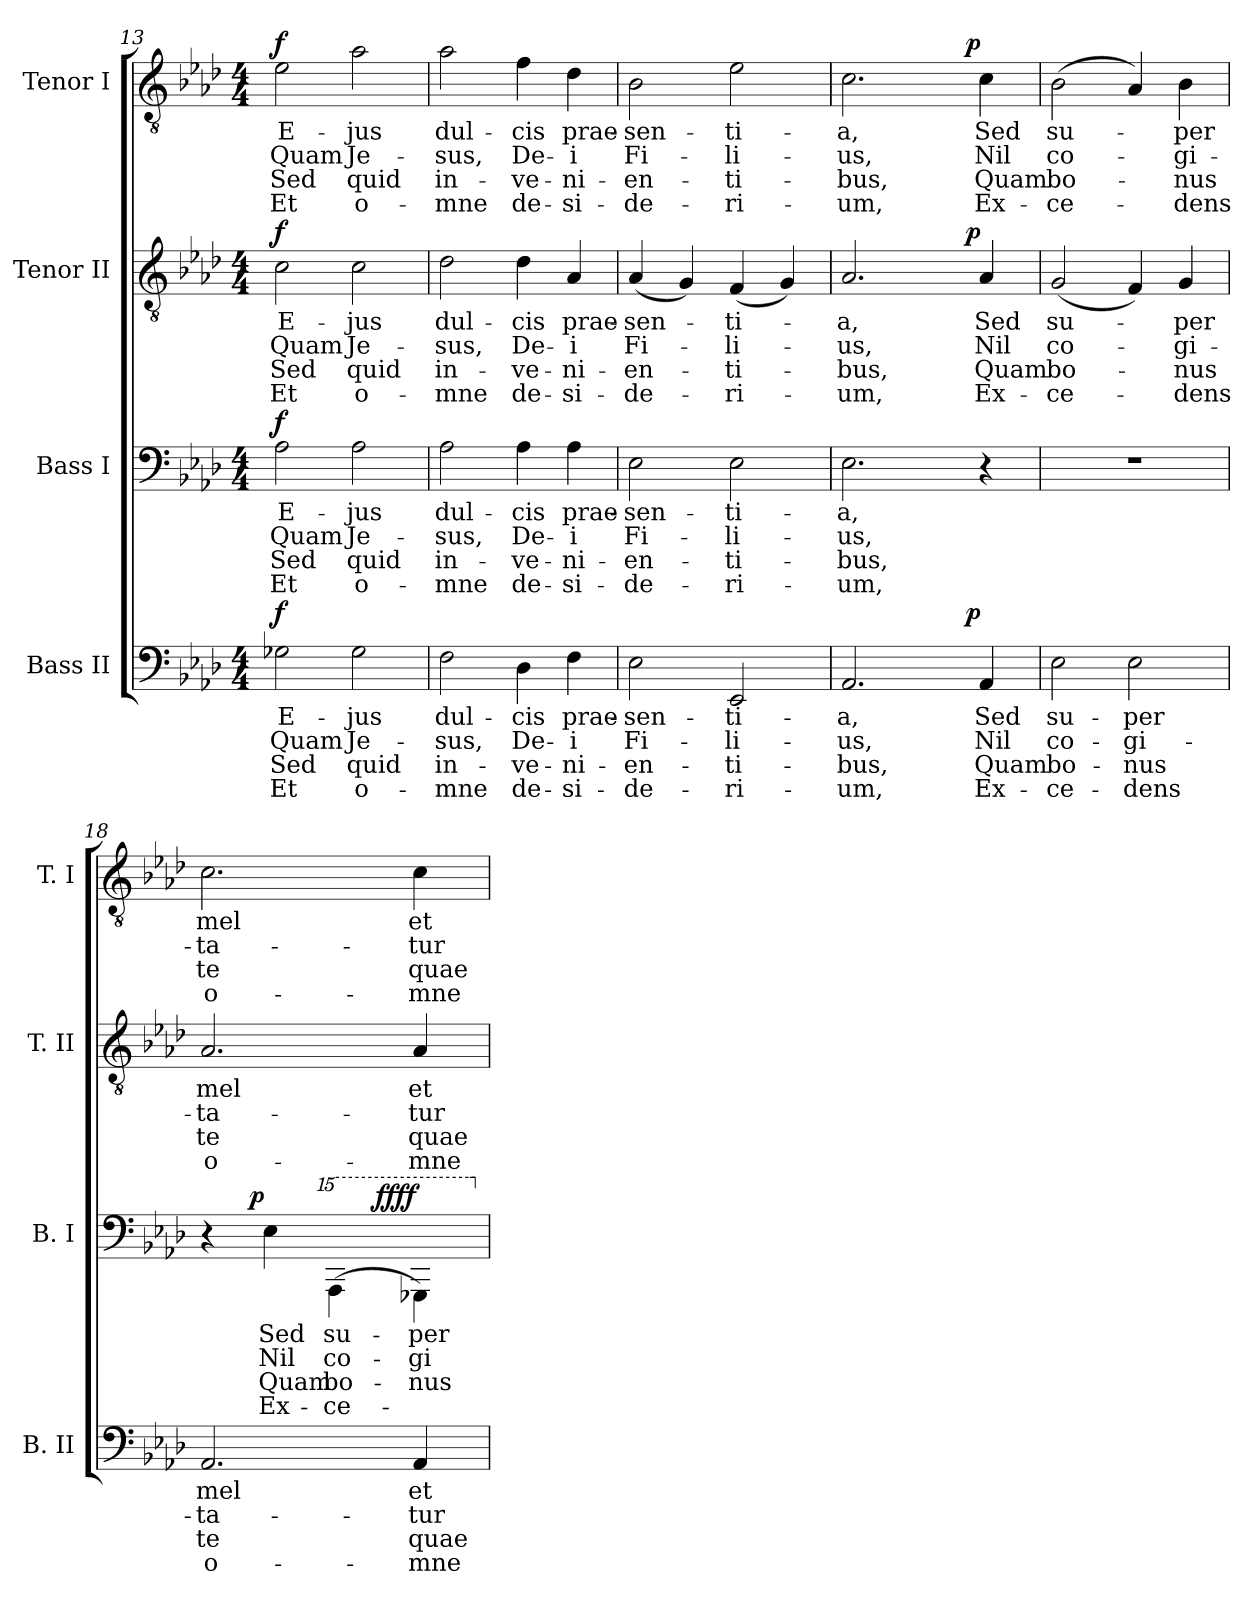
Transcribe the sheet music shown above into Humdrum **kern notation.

**kern	**text	**text	**text	**text	**dynam	**kern	**text	**text	**text	**text	**dynam	**kern	**text	**text	**text	**text	**dynam	**kern	**text	**text	**text	**text	**dynam
*part4	*part4	*part4	*part4	*part4	*part4	*part3	*part3	*part3	*part3	*part3	*part3	*part2	*part2	*part2	*part2	*part2	*part2	*part1	*part1	*part1	*part1	*part1	*part1
*staff4	*staff4	*staff4	*staff4	*staff4	*staff4	*staff3	*staff3	*staff3	*staff3	*staff3	*staff3	*staff2	*staff2	*staff2	*staff2	*staff2	*staff2	*staff1	*staff1	*staff1	*staff1	*staff1	*staff1
*I"Bass II	*	*	*	*	*	*I"Bass I	*	*	*	*	*	*I"Tenor II	*	*	*	*	*	*I"Tenor I	*	*	*	*	*
*I'B. II	*	*	*	*	*	*I'B. I	*	*	*	*	*	*I'T. II	*	*	*	*	*	*I'T. I	*	*	*	*	*
!!LO:PB:g=z
*clefF4	*	*	*	*	*	*clefF4	*	*	*	*	*	*clefGv2	*	*	*	*	*	*clefGv2	*	*	*	*	*
*k[b-e-a-d-]	*	*	*	*	*	*k[b-e-a-d-]	*	*	*	*	*	*k[b-e-a-d-]	*	*	*	*	*	*k[b-e-a-d-]	*	*	*	*	*
*A-:	*	*	*	*	*	*A-:	*	*	*	*	*	*A-:	*	*	*	*	*	*A-:	*	*	*	*	*
*M4/4	*	*	*	*	*	*M4/4	*	*	*	*	*	*M4/4	*	*	*	*	*	*M4/4	*	*	*	*	*
=13	=13	=13	=13	=13	=13	=13	=13	=13	=13	=13	=13	=13	=13	=13	=13	=13	=13	=13	=13	=13	=13	=13	=13
!	!LO:LY:b	!LO:LY:b	!LO:LY:b	!LO:LY:b	!LO:DY:a	!	!LO:LY:b	!LO:LY:b	!LO:LY:b	!LO:LY:b	!LO:DY:a	!	!LO:LY:b	!LO:LY:b	!LO:LY:b	!LO:LY:b	!LO:DY:a	!	!LO:LY:b	!LO:LY:b	!LO:LY:b	!LO:LY:b	!LO:DY:a
2G-X\	E-	Quam	Sed	Et	f	2A-\	E-	Quam	Sed	Et	f	2c\	E-	Quam	Sed	Et	f	2e-\	E-	Quam	Sed	Et	f
!	!LO:LY:b	!LO:LY:b	!LO:LY:b	!LO:LY:b	!	!	!LO:LY:b	!LO:LY:b	!LO:LY:b	!LO:LY:b	!	!	!LO:LY:b	!LO:LY:b	!LO:LY:b	!LO:LY:b	!	!	!LO:LY:b	!LO:LY:b	!LO:LY:b	!LO:LY:b	!
2G-\	-jus	Je-	quid	o-	.	2A-\	-jus	Je-	quid	o-	.	2c\	-jus	Je-	quid	o-	.	2a-\	-jus	Je-	quid	o-	.
=14	=14	=14	=14	=14	=14	=14	=14	=14	=14	=14	=14	=14	=14	=14	=14	=14	=14	=14	=14	=14	=14	=14	=14
!	!LO:LY:b	!LO:LY:b	!LO:LY:b	!LO:LY:b	!	!	!LO:LY:b	!LO:LY:b	!LO:LY:b	!LO:LY:b	!	!	!LO:LY:b	!LO:LY:b	!LO:LY:b	!LO:LY:b	!	!	!LO:LY:b	!LO:LY:b	!LO:LY:b	!LO:LY:b	!
2F\	dul-	-sus,	in-	-mne	.	2A-\	dul-	-sus,	in-	-mne	.	2d-\	dul-	-sus,	in-	-mne	.	2a-\	dul-	-sus,	in-	-mne	.
!	!LO:LY:b	!LO:LY:b	!LO:LY:b	!LO:LY:b	!	!	!LO:LY:b	!LO:LY:b	!LO:LY:b	!LO:LY:b	!	!	!LO:LY:b	!LO:LY:b	!LO:LY:b	!LO:LY:b	!	!	!LO:LY:b	!LO:LY:b	!LO:LY:b	!LO:LY:b	!
4D-\	-cis	De-	-ve-	de-	.	4A-\	-cis	De-	-ve-	de-	.	4d-\	-cis	De-	-ve-	de-	.	4f\	-cis	De-	-ve-	de-	.
!	!LO:LY:b	!LO:LY:b	!LO:LY:b	!LO:LY:b	!	!	!LO:LY:b	!LO:LY:b	!LO:LY:b	!LO:LY:b	!	!	!LO:LY:b	!LO:LY:b	!LO:LY:b	!LO:LY:b	!	!	!LO:LY:b	!LO:LY:b	!LO:LY:b	!LO:LY:b	!
4F\	prae-	-i	-ni-	-si-	.	4A-\	prae-	-i	-ni-	-si-	.	4A-/	prae-	-i	-ni-	-si-	.	4d-\	prae-	-i	-ni-	-si-	.
=15	=15	=15	=15	=15	=15	=15	=15	=15	=15	=15	=15	=15	=15	=15	=15	=15	=15	=15	=15	=15	=15	=15	=15
!	!LO:LY:b	!LO:LY:b	!LO:LY:b	!LO:LY:b	!	!	!LO:LY:b	!LO:LY:b	!LO:LY:b	!LO:LY:b	!	!	!LO:LY:b	!LO:LY:b	!LO:LY:b	!LO:LY:b	!	!	!LO:LY:b	!LO:LY:b	!LO:LY:b	!LO:LY:b	!
2E-\	-sen-	Fi-	-en-	-de-	.	2E-\	-sen-	Fi-	-en-	-de-	.	(<4A-/	-sen-	Fi-	-en-	-de-	.	2B-\	-sen-	Fi-	-en-	-de-	.
.	.	.	.	.	.	.	.	.	.	.	.	4G/)	.	.	.	.	.	.	.	.	.	.	.
!	!LO:LY:b	!LO:LY:b	!LO:LY:b	!LO:LY:b	!	!	!LO:LY:b	!LO:LY:b	!LO:LY:b	!LO:LY:b	!	!	!LO:LY:b	!LO:LY:b	!LO:LY:b	!LO:LY:b	!	!	!LO:LY:b	!LO:LY:b	!LO:LY:b	!LO:LY:b	!
2EE-/	-ti-	-li-	-ti-	-ri-	.	2E-\	-ti-	-li-	-ti-	-ri-	.	(<4F/	-ti-	-li-	-ti-	-ri-	.	2e-\	-ti-	-li-	-ti-	-ri-	.
.	.	.	.	.	.	.	.	.	.	.	.	4G/)	.	.	.	.	.	.	.	.	.	.	.
=16	=16	=16	=16	=16	=16	=16	=16	=16	=16	=16	=16	=16	=16	=16	=16	=16	=16	=16	=16	=16	=16	=16	=16
!	!LO:LY:b	!LO:LY:b	!LO:LY:b	!LO:LY:b	!	!	!LO:LY:b	!LO:LY:b	!LO:LY:b	!LO:LY:b	!	!	!LO:LY:b	!LO:LY:b	!LO:LY:b	!LO:LY:b	!	!	!LO:LY:b	!LO:LY:b	!LO:LY:b	!LO:LY:b	!
*^	*	*	*	*	*	*	*	*	*	*	*	*^	*	*	*	*	*	*^	*	*	*	*	*
2.AA-/	2ryy	-a,	-us,	-bus,	-um,	.	2.E-\	-a,	-us,	-bus,	-um,	.	2.A-/	2ryy	-a,	-us,	-bus,	-um,	.	2.c\	2ryy	-a,	-us,	-bus,	-um,	.
.	8..ryy	.	.	.	.	.	.	.	.	.	.	.	.	8..ryy	.	.	.	.	.	.	8..ryy	.	.	.	.	.
!	!	!	!	!	!	!LO:DY:a	!	!	!	!	!	!	!	!	!	!	!	!	!LO:DY:a	!	!	!	!	!	!	!LO:DY:a
.	4ryy	.	.	.	.	p	.	.	.	.	.	.	.	4ryy	.	.	.	.	p	.	4ryy	.	.	.	.	p
!	!	!LO:LY:b	!LO:LY:b	!LO:LY:b	!LO:LY:b	!	!	!	!	!	!	!	!	!	!LO:LY:b	!LO:LY:b	!LO:LY:b	!LO:LY:b	!	!	!	!LO:LY:b	!LO:LY:b	!LO:LY:b	!LO:LY:b	!
4AA-/	.	Sed	Nil	Quam	Ex-	.	4r	.	.	.	.	.	4A-/	.	Sed	Nil	Quam	Ex-	.	4c\	.	Sed	Nil	Quam	Ex-	.
.	32ryy	.	.	.	.	.	.	.	.	.	.	.	.	32ryy	.	.	.	.	.	.	32ryy	.	.	.	.	.
=17	=17	=17	=17	=17	=17	=17	=17	=17	=17	=17	=17	=17	=17	=17	=17	=17	=17	=17	=17	=17	=17	=17	=17	=17	=17	=17
!	!	!LO:LY:b	!LO:LY:b	!LO:LY:b	!LO:LY:b	!	!	!	!	!	!	!	!	!	!LO:LY:b	!LO:LY:b	!LO:LY:b	!LO:LY:b	!	!	!	!LO:LY:b	!LO:LY:b	!LO:LY:b	!LO:LY:b	!
*	*	*	*	*	*	*	*	*	*	*	*	*	*v	*v	*	*	*	*	*	*	*	*	*	*	*	*
*v	*v	*	*	*	*	*	*	*	*	*	*	*	*	*	*	*	*	*	*v	*v	*	*	*	*	*
2E-\	su-	co-	bo-	-ce-	.	1r	.	.	.	.	.	(<2G/	su-	co-	bo-	-ce-	.	(>2B-\	su-	co-	bo-	-ce-	.
!	!LO:LY:b	!LO:LY:b	!LO:LY:b	!LO:LY:b	!	!	!	!	!	!	!	!	!	!	!	!	!	!	!	!	!	!	!
2E-\	-per	-gi-	-nus	-dens	.	.	.	.	.	.	.	4F/)	.	.	.	.	.	4A-/)	.	.	.	.	.
!	!	!	!	!	!	!	!	!	!	!	!	!	!LO:LY:b	!LO:LY:b	!LO:LY:b	!LO:LY:b	!	!	!LO:LY:b	!LO:LY:b	!LO:LY:b	!LO:LY:b	!
.	.	.	.	.	.	.	.	.	.	.	.	4G/	-per	-gi-	-nus	-dens	.	4B-\	-per	-gi-	-nus	-dens	.
=18	=18	=18	=18	=18	=18	=18	=18	=18	=18	=18	=18	=18	=18	=18	=18	=18	=18	=18	=18	=18	=18	=18	=18
!	!LO:LY:b	!LO:LY:b	!LO:LY:b	!LO:LY:b	!	!	!	!	!	!	!	!	!LO:LY:b	!LO:LY:b	!LO:LY:b	!LO:LY:b	!	!	!LO:LY:b	!LO:LY:b	!LO:LY:b	!LO:LY:b	!
*	*	*	*	*	*	*^	*	*	*	*	*	*	*	*	*	*	*	*	*	*	*	*	*
*	*	*	*	*	*	*	*^	*	*	*	*	*	*	*	*	*	*	*	*	*	*	*	*	*
2.AA-/	mel	-ta-	te	o-	.	4r	8..ryy	2ryy	.	.	.	.	.	2.A-/	mel	-ta-	te	o-	.	2.c\	mel	-ta-	te	o-	.
!	!	!	!	!	!	!	!	!	!	!	!	!	!LO:DY:a	!	!	!	!	!	!	!	!	!	!	!	!
.	.	.	.	.	.	.	2ryy	.	.	.	.	.	p	.	.	.	.	.	.	.	.	.	.	.	.
!	!	!	!	!	!	!	!	!	!LO:LY:b	!LO:LY:b	!LO:LY:b	!LO:LY:b	!	!	!	!	!	!	!	!	!	!	!	!	!
.	.	.	.	.	.	4E-\	.	.	Sed	Nil	Quam	Ex-	.	.	.	.	.	.	.	.	.	.	.	.	.
*	*	*	*	*	*	*15ma	*	*	*	*	*	*	*	*	*	*	*	*	*	*	*	*	*	*	*
!	!	!	!	!	!	!	!	!	!LO:LY:b	!LO:LY:b	!LO:LY:b	!LO:LY:b	!	!	!	!	!	!	!	!	!	!	!	!	!
.	.	.	.	.	.	(>4A-\	.	8ryy	su-	co-	bo-	-ce-	.	.	.	.	.	.	.	.	.	.	.	.	.
.	.	.	.	.	.	.	.	32ryy	.	.	.	.	.	.	.	.	.	.	.	.	.	.	.	.	.
!	!	!	!	!	!	!	!	!	!	!	!	!	!LO:DY:a	!	!	!	!	!	!	!	!	!	!	!	!
.	.	.	.	.	.	.	.	4ryy	.	.	.	.	ffff	.	.	.	.	.	.	.	.	.	.	.	.
.	.	.	.	.	.	.	4ryy	.	.	.	.	.	.	.	.	.	.	.	.	.	.	.	.	.	.
!	!LO:LY:b	!LO:LY:b	!LO:LY:b	!LO:LY:b	!	!	!	!	!LO:LY:b	!LO:LY:b	!LO:LY:b	!	!	!	!LO:LY:b	!LO:LY:b	!LO:LY:b	!LO:LY:b	!	!	!LO:LY:b	!LO:LY:b	!LO:LY:b	!LO:LY:b	!
4AA-/	et	-tur	quae-	-mne	.	4G-X\)	.	.	-per	-gi-	-nus	.	.	4A-/	et	-tur	quae-	-mne	.	4c\	et	-tur	quae-	-mne	.
.	.	.	.	.	.	.	.	16.ryy	.	.	.	.	.	.	.	.	.	.	.	.	.	.	.	.	.
.	.	.	.	.	.	.	32ryy	.	.	.	.	.	.	.	.	.	.	.	.	.	.	.	.	.	.
*	*	*	*	*	*	*X15ma	*	*	*	*	*	*	*	*	*	*	*	*	*	*	*	*	*	*	*
*	*	*	*	*	*	*v	*v	*v	*	*	*	*	*	*	*	*	*	*	*	*	*	*	*	*	*
=	=	=	=	=	=	=	=	=	=	=	=	=	=	=	=	=	=	=	=	=	=	=	=
*-	*-	*-	*-	*-	*-	*-	*-	*-	*-	*-	*-	*-	*-	*-	*-	*-	*-	*-	*-	*-	*-	*-	*-
